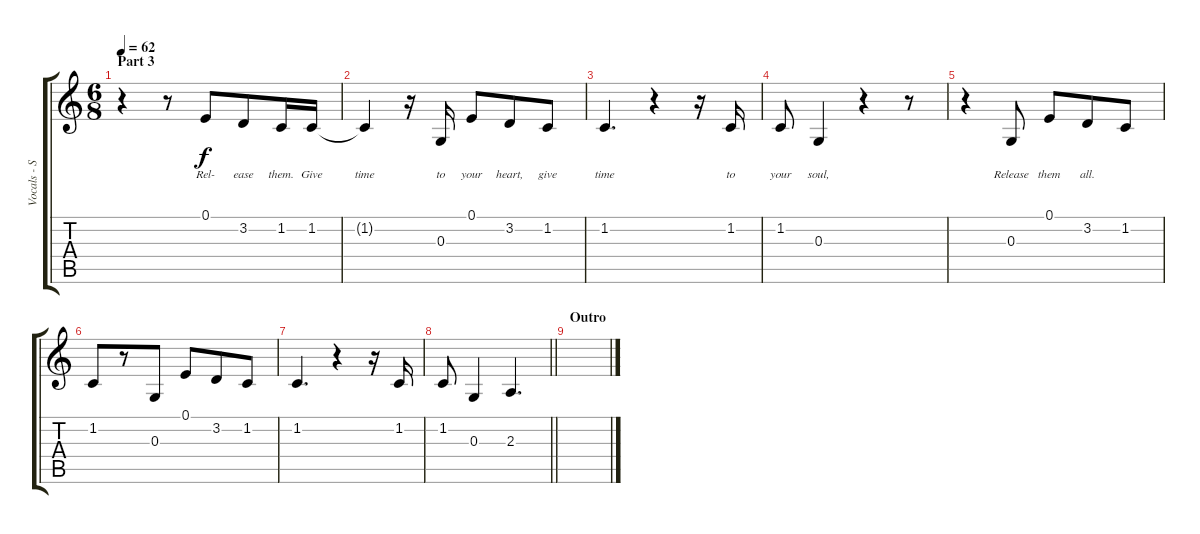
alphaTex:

\track ("Vocals - Simon Neil" "Vocals - S") {instrument altosax}
\staff {score tabs}
\tuning (E4 B3 G3 D3 A2 E2) {hide}
\ts (6 8)
\section ("" "Part 3")
\tempo 62
\clef g2
\ks c
r.4{dy f} r.8 0.1.8{lyrics (0 "Rel-") lyrics (1 "") lyrics (2 "") lyrics (3 "") lyrics (4 "")} 3.2.8{lyrics (0 "ease") lyrics (1 "") lyrics (2 "") lyrics (3 "") lyrics (4 "")} 1.2.16{lyrics (0 "them.") lyrics (1 "") lyrics (2 "") lyrics (3 "") lyrics (4 "")} 1.2.16{lyrics (0 "Give") lyrics (1 "") lyrics (2 "") lyrics (3 "") lyrics (4 "")} |
1.2{t}.4{lyrics (0 "time") lyrics (1 "") lyrics (2 "") lyrics (3 "") lyrics (4 "")} r.16 0.3.16{lyrics (0 "to") lyrics (1 "") lyrics (2 "") lyrics (3 "") lyrics (4 "")} 0.1.8{lyrics (0 "your") lyrics (1 "") lyrics (2 "") lyrics (3 "") lyrics (4 "")} 3.2.8{lyrics (0 "heart,") lyrics (1 "") lyrics (2 "") lyrics (3 "") lyrics (4 "")} 1.2.8{lyrics (0 "give") lyrics (1 "") lyrics (2 "") lyrics (3 "") lyrics (4 "")} |
1.2.4{d lyrics (0 "time") lyrics (1 "") lyrics (2 "") lyrics (3 "") lyrics (4 "")} r.4 r.16 1.2.16{lyrics (0 "to") lyrics (1 "") lyrics (2 "") lyrics (3 "") lyrics (4 "")} |
1.2.8{lyrics (0 "your") lyrics (1 "") lyrics (2 "") lyrics (3 "") lyrics (4 "")} 0.3.4{lyrics (0 "soul,") lyrics (1 "") lyrics (2 "") lyrics (3 "") lyrics (4 "")} r.4 r.8 |
r.4 0.3.8{lyrics (0 "Release") lyrics (1 "") lyrics (2 "") lyrics (3 "") lyrics (4 "")} 0.1.8{lyrics (0 "them") lyrics (1 "") lyrics (2 "") lyrics (3 "") lyrics (4 "")} 3.2.8{lyrics (0 "all.") lyrics (1 "") lyrics (2 "") lyrics (3 "") lyrics (4 "")} 1.2.8 |
1.2.8 r.8 0.3.8 0.1.8 3.2.8 1.2.8 |
1.2.4{d} r.4 r.16 1.2.16 |
\barLineRight lightlight
1.2.8 0.3.4 2.3.4{d} |
\section ("" "Outro")
